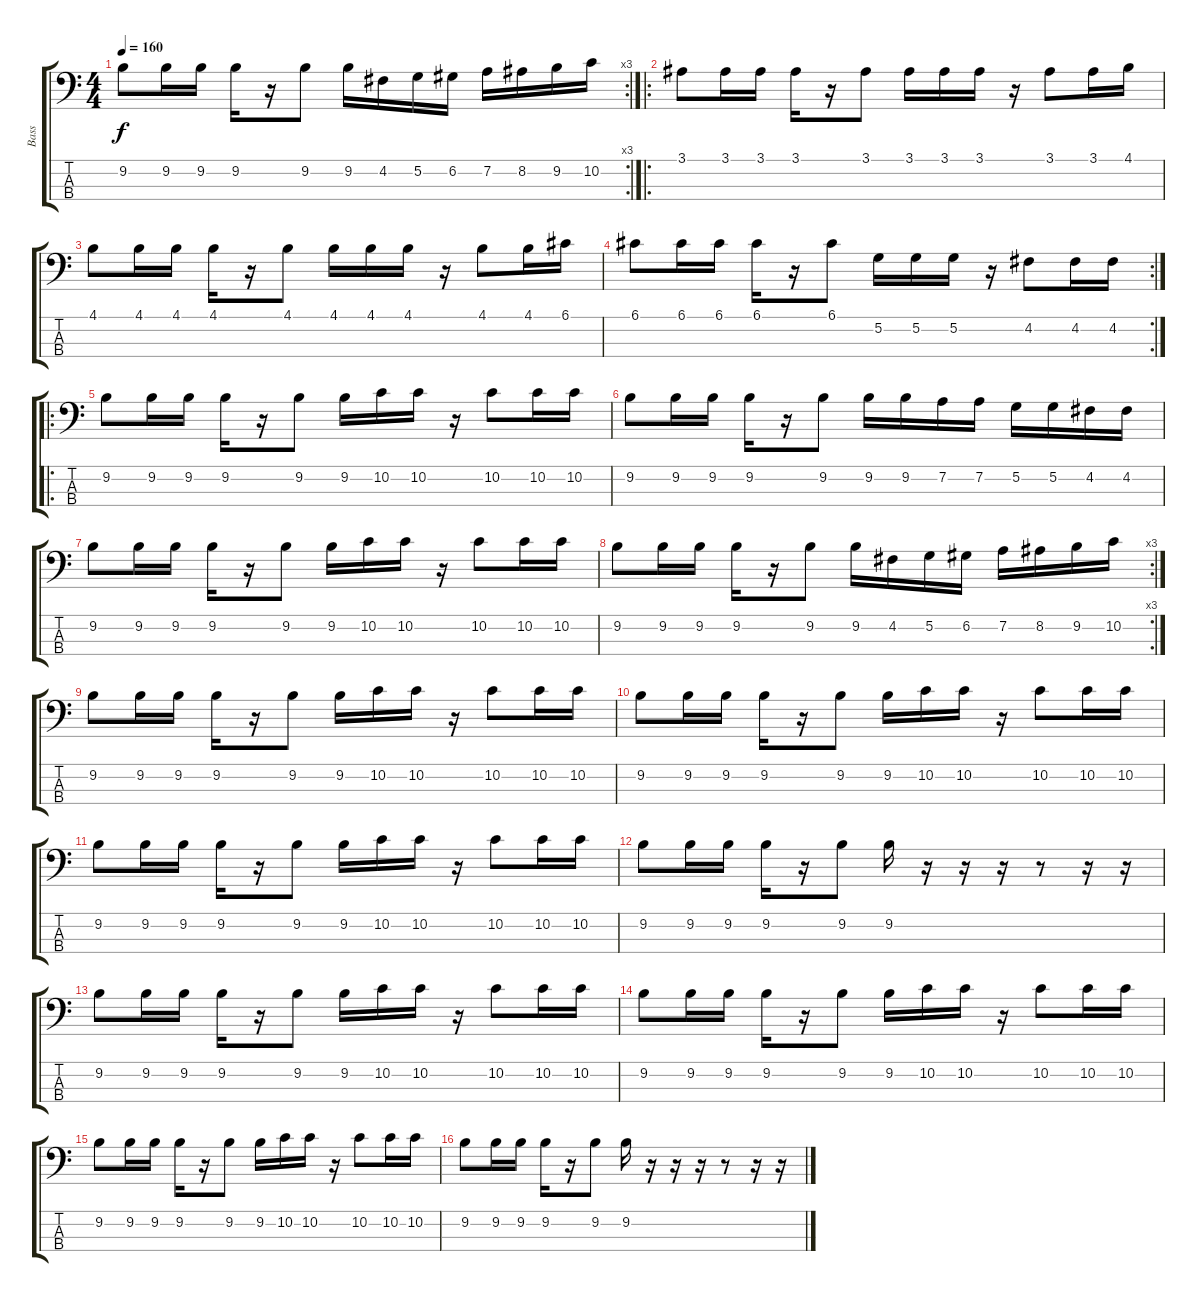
\track ("Bass" "Bass") {instrument electricbasspick}
\staff {score tabs}
\tuning (G2 D2 A1 E1) {hide}
\rc 3
\ts (4 4)
\tempo 160
\clef f4
\ks c
9.2.8{dy f} 9.2.16 9.2.16 9.2.16 r.16 9.2.8 9.2.16 4.2.16 5.2.16 6.2.16 7.2.16 8.2.16 9.2.16 10.2.16 |
\ro
3.1.8 3.1.16 3.1.16 3.1.16 r.16 3.1.8 3.1.16 3.1.16 3.1.16 r.16 3.1.8 3.1.16 4.1.16 |
4.1.8 4.1.16 4.1.16 4.1.16 r.16 4.1.8 4.1.16 4.1.16 4.1.16 r.16 4.1.8 4.1.16 6.1.16 |
\rc 2
6.1.8 6.1.16 6.1.16 6.1.16 r.16 6.1.8 5.2.16 5.2.16 5.2.16 r.16 4.2.8 4.2.16 4.2.16 |
\ro
9.2.8 9.2.16 9.2.16 9.2.16 r.16 9.2.8 9.2.16 10.2.16 10.2.16 r.16 10.2.8 10.2.16 10.2.16 |
9.2.8 9.2.16 9.2.16 9.2.16 r.16 9.2.8 9.2.16 9.2.16 7.2.16 7.2.16 5.2.16 5.2.16 4.2.16 4.2.16 |
9.2.8 9.2.16 9.2.16 9.2.16 r.16 9.2.8 9.2.16 10.2.16 10.2.16 r.16 10.2.8 10.2.16 10.2.16 |
\rc 3
9.2.8 9.2.16 9.2.16 9.2.16 r.16 9.2.8 9.2.16 4.2.16 5.2.16 6.2.16 7.2.16 8.2.16 9.2.16 10.2.16 |
9.2.8 9.2.16 9.2.16 9.2.16 r.16 9.2.8 9.2.16 10.2.16 10.2.16 r.16 10.2.8 10.2.16 10.2.16 |
9.2.8 9.2.16 9.2.16 9.2.16 r.16 9.2.8 9.2.16 10.2.16 10.2.16 r.16 10.2.8 10.2.16 10.2.16 |
9.2.8 9.2.16 9.2.16 9.2.16 r.16 9.2.8 9.2.16 10.2.16 10.2.16 r.16 10.2.8 10.2.16 10.2.16 |
9.2.8 9.2.16 9.2.16 9.2.16 r.16 9.2.8 9.2.16 r.16 r.16 r.16 r.8 r.16 r.16 |
9.2.8 9.2.16 9.2.16 9.2.16 r.16 9.2.8 9.2.16 10.2.16 10.2.16 r.16 10.2.8 10.2.16 10.2.16 |
9.2.8 9.2.16 9.2.16 9.2.16 r.16 9.2.8 9.2.16 10.2.16 10.2.16 r.16 10.2.8 10.2.16 10.2.16 |
9.2.8 9.2.16 9.2.16 9.2.16 r.16 9.2.8 9.2.16 10.2.16 10.2.16 r.16 10.2.8 10.2.16 10.2.16 |
9.2.8 9.2.16 9.2.16 9.2.16 r.16 9.2.8 9.2.16 r.16 r.16 r.16 r.8 r.16 r.16
